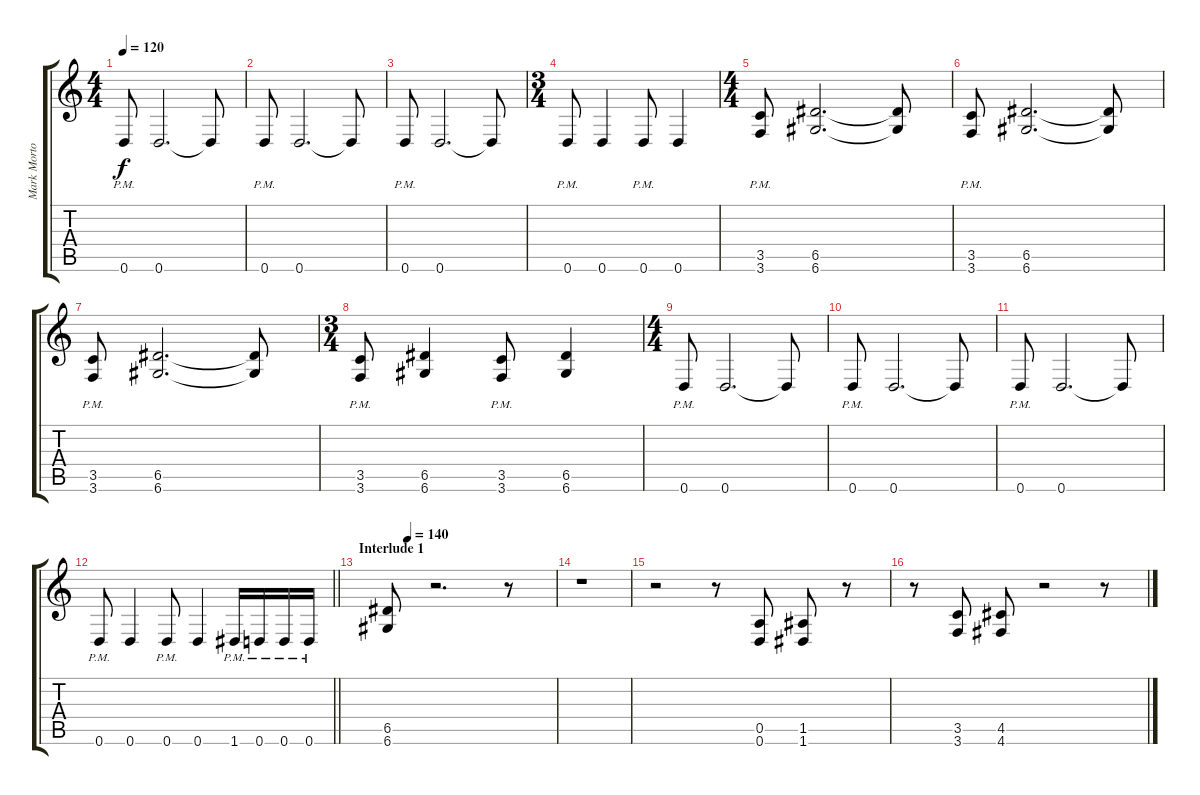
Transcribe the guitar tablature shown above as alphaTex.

\track ("Mark Morton - Rhythm" "Mark Morto") {instrument distortionguitar}
\staff {score tabs}
\tuning (E4 B3 G3 D3 A2 D2) {hide}
\ts (4 4)
\tempo 120
\clef g2
\ks c
0.6{pm}.8{dy f} 0.6.2{d} 0.6{t}.8 |
0.6{pm}.8 0.6.2{d} 0.6{t}.8 |
0.6{pm}.8 0.6.2{d} 0.6{t}.8 |
\ts (3 4)
0.6{pm}.8 0.6.4 0.6{pm}.8 0.6.4 |
\ts (4 4)
(3.5{pm} 3.6{pm}).8 (6.5 6.6).2{d} (6.5{t} 6.6{t}).8 |
(3.5{pm} 3.6{pm}).8 (6.5 6.6).2{d} (6.5{t} 6.6{t}).8 |
(3.5{pm} 3.6{pm}).8 (6.5 6.6).2{d} (6.5{t} 6.6{t}).8 |
\ts (3 4)
(3.5{pm} 3.6{pm}).8 (6.5 6.6).4 (3.5{pm} 3.6{pm}).8 (6.5 6.6).4 |
\ts (4 4)
0.6{pm}.8 0.6.2{d} 0.6{t}.8 |
0.6{pm}.8 0.6.2{d} 0.6{t}.8 |
0.6{pm}.8 0.6.2{d} 0.6{t}.8 |
\barLineRight lightlight
0.6{pm}.8 0.6.4 0.6{pm}.8 0.6.4 1.6{pm}.16 0.6{pm}.16 0.6{pm}.16 0.6{pm}.16 |
\section ("" "Interlude 1")
\tempo (140 0.125)
(6.5 6.6).8 r.2{d} r.8 |
r.1 |
r.2 r.8 (0.5 0.6).8 (1.5 1.6).8 r.8 |
r.8 (3.5 3.6).8 (4.5 4.6).8 r.2 r.8
